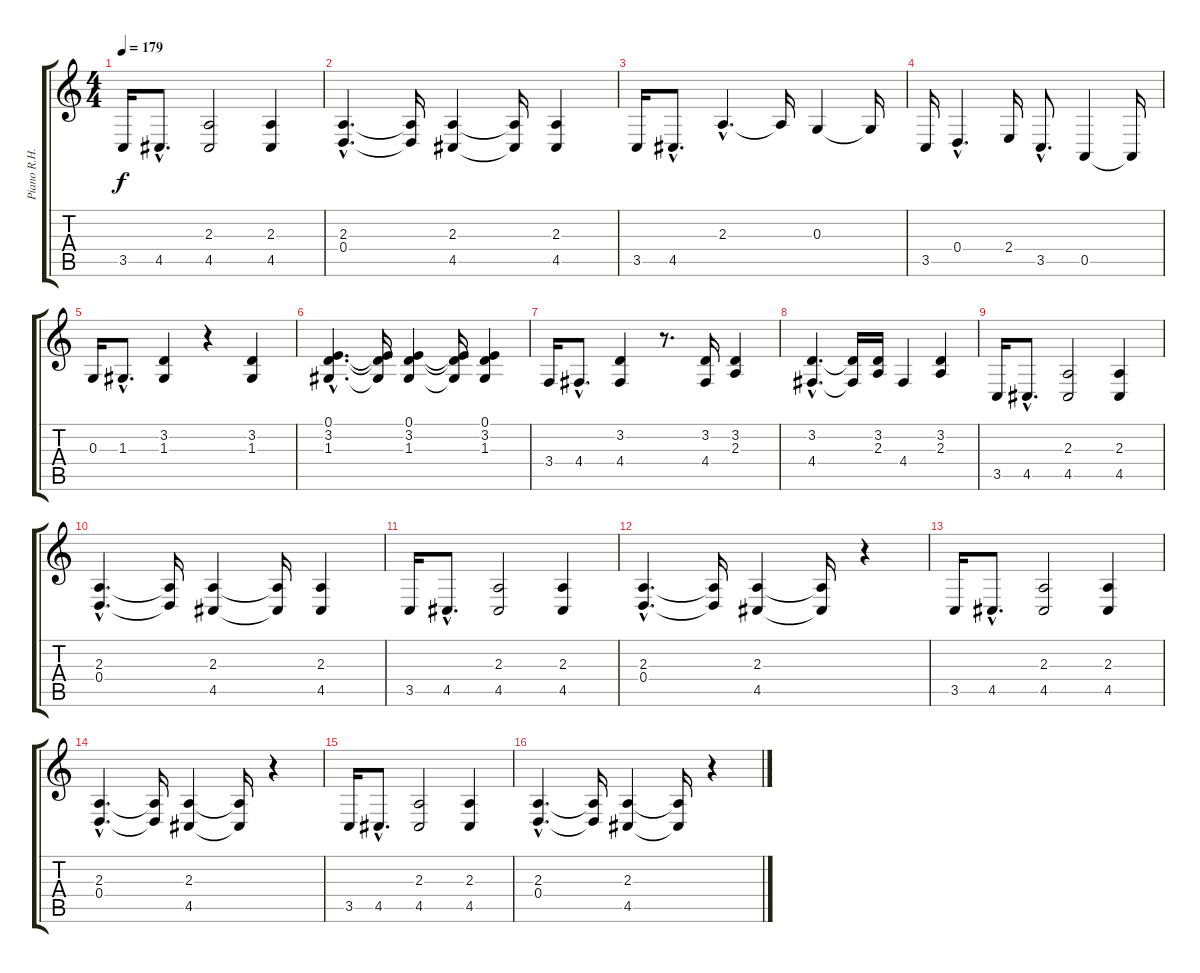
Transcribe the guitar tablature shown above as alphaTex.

\track ("Piano R.H." "Piano R.H.") {instrument acousticgrandpiano}
\staff {score tabs}
\tuning (E4 B3 G3 D3 A2 E2) {hide}
\ts (4 4)
\tempo 179
\clef g2
\ks c
3.5.16{dy f} 4.5{hac}.8{d} (2.3 4.5).2 (2.3 4.5).4 |
(2.3{hac} 0.4{hac}).4{d} (2.3{t} 0.4{t}).16 (2.3 4.5).4 (2.3{t} 4.5{t}).16 (2.3 4.5).4 |
3.5.16 4.5{hac}.8{d} 2.3{hac}.4{d} 2.3{t}.16 0.3.4 0.3{t}.16 |
3.5.16 0.4{hac}.4{d} 2.4.16 3.5{hac}.8{d} 0.5.4 0.5{t}.16 |
0.3.16 1.3{hac}.8{d} (3.2 1.3).4 r.4 (3.2 1.3).4 |
(0.1{hac} 3.2{hac} 1.3{hac}).4{d} (0.1{t} 3.2{t} 1.3{t}).16 (0.1 3.2 1.3).4 (0.1{t} 3.2{t} 1.3{t}).16 (0.1 3.2 1.3).4 |
3.4.16 4.4{hac}.8{d} (3.2 4.4).4 r.8{d} (3.2 4.4).16 (3.2 2.3).4 |
(3.2{hac} 4.4{hac}).4{d} (3.2{t} 4.4{t}).16 (3.2 2.3).16 4.4.4 (3.2 2.3).4 |
3.5.16 4.5{hac}.8{d} (2.3 4.5).2 (2.3 4.5).4 |
(2.3{hac} 0.4{hac}).4{d} (2.3{t} 0.4{t}).16 (2.3 4.5).4 (2.3{t} 4.5{t}).16 (2.3 4.5).4 |
3.5.16 4.5{hac}.8{d} (2.3 4.5).2 (2.3 4.5).4 |
(2.3{hac} 0.4{hac}).4{d} (2.3{t} 0.4{t}).16 (2.3 4.5).4 (2.3{t} 4.5{t}).16 r.4 |
3.5.16 4.5{hac}.8{d} (2.3 4.5).2 (2.3 4.5).4 |
(2.3{hac} 0.4{hac}).4{d} (2.3{t} 0.4{t}).16 (2.3 4.5).4 (2.3{t} 4.5{t}).16 r.4 |
3.5.16 4.5{hac}.8{d} (2.3 4.5).2 (2.3 4.5).4 |
(2.3{hac} 0.4{hac}).4{d} (2.3{t} 0.4{t}).16 (2.3 4.5).4 (2.3{t} 4.5{t}).16 r.4
